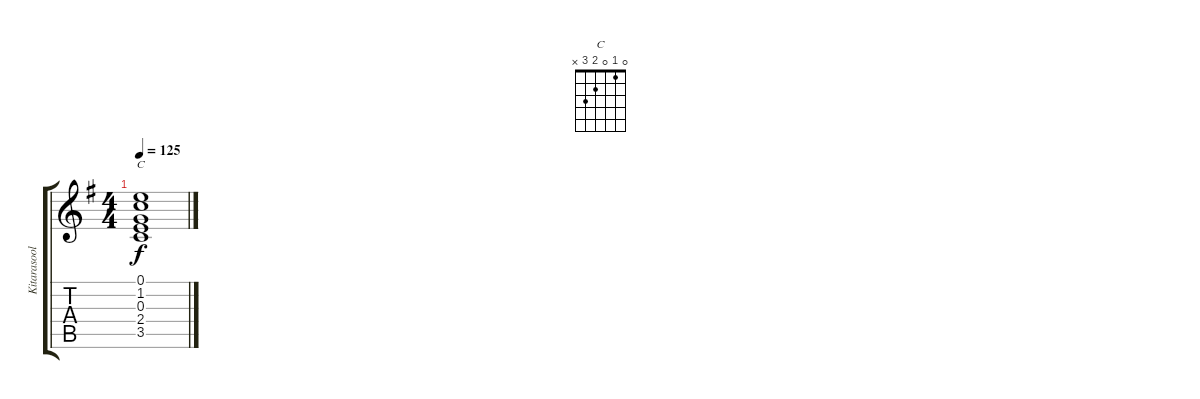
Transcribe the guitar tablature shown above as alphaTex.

\track ("Kitarasooloilu alussa" "Kitarasool") {instrument electricguitarclean}
\staff {score tabs}
\tuning (E4 B3 G3 D3 A2 E2) {hide}
\chord ("C" 0 1 0 2 3 x)
\ts (4 4)
\tempo 125
\clef g2
\ks g
(0.1 1.2 0.3 2.4 3.5).1{ch "C" dy f}
